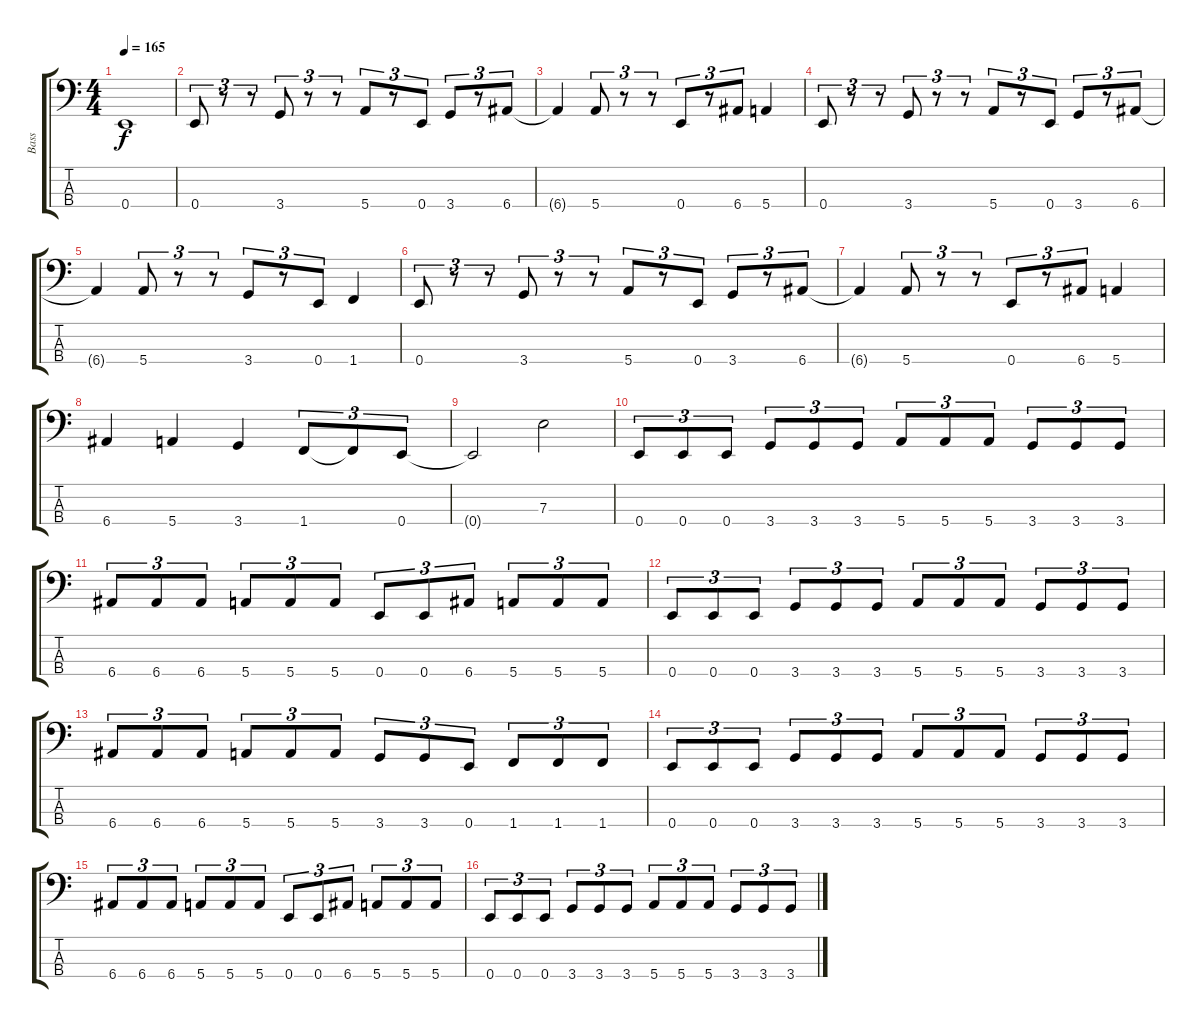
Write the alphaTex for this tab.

\track ("Bass" "Bass") {instrument electricbassfinger}
\staff {score tabs}
\tuning (G2 D2 A1 E1) {hide}
\ts (4 4)
\tempo 165
\clef f4
\ks c
0.4{t}.1{dy f} |
0.4.8{tu (3 2)} r.8{tu (3 2)} r.8{tu (3 2)} 3.4.8{tu (3 2)} r.8{tu (3 2)} r.8{tu (3 2)} 5.4.8{tu (3 2)} r.8{tu (3 2)} 0.4.8{tu (3 2)} 3.4.8{tu (3 2)} r.8{tu (3 2)} 6.4.8{tu (3 2)} |
6.4{t}.4 5.4.8{tu (3 2)} r.8{tu (3 2)} r.8{tu (3 2)} 0.4.8{tu (3 2)} r.8{tu (3 2)} 6.4.8{tu (3 2)} 5.4.4 |
0.4.8{tu (3 2)} r.8{tu (3 2)} r.8{tu (3 2)} 3.4.8{tu (3 2)} r.8{tu (3 2)} r.8{tu (3 2)} 5.4.8{tu (3 2)} r.8{tu (3 2)} 0.4.8{tu (3 2)} 3.4.8{tu (3 2)} r.8{tu (3 2)} 6.4.8{tu (3 2)} |
6.4{t}.4 5.4.8{tu (3 2)} r.8{tu (3 2)} r.8{tu (3 2)} 3.4.8{tu (3 2)} r.8{tu (3 2)} 0.4.8{tu (3 2)} 1.4.4 |
0.4.8{tu (3 2)} r.8{tu (3 2)} r.8{tu (3 2)} 3.4.8{tu (3 2)} r.8{tu (3 2)} r.8{tu (3 2)} 5.4.8{tu (3 2)} r.8{tu (3 2)} 0.4.8{tu (3 2)} 3.4.8{tu (3 2)} r.8{tu (3 2)} 6.4.8{tu (3 2)} |
6.4{t}.4 5.4.8{tu (3 2)} r.8{tu (3 2)} r.8{tu (3 2)} 0.4.8{tu (3 2)} r.8{tu (3 2)} 6.4.8{tu (3 2)} 5.4.4 |
6.4.4 5.4.4 3.4.4 1.4.8{tu (3 2)} 1.4{t}.8{tu (3 2)} 0.4.8{tu (3 2)} |
0.4{t}.2 7.3.2 |
0.4.8{tu (3 2)} 0.4.8{tu (3 2)} 0.4.8{tu (3 2)} 3.4.8{tu (3 2)} 3.4.8{tu (3 2)} 3.4.8{tu (3 2)} 5.4.8{tu (3 2)} 5.4.8{tu (3 2)} 5.4.8{tu (3 2)} 3.4.8{tu (3 2)} 3.4.8{tu (3 2)} 3.4.8{tu (3 2)} |
6.4.8{tu (3 2)} 6.4.8{tu (3 2)} 6.4.8{tu (3 2)} 5.4.8{tu (3 2)} 5.4.8{tu (3 2)} 5.4.8{tu (3 2)} 0.4.8{tu (3 2)} 0.4.8{tu (3 2)} 6.4.8{tu (3 2)} 5.4.8{tu (3 2)} 5.4.8{tu (3 2)} 5.4.8{tu (3 2)} |
0.4.8{tu (3 2)} 0.4.8{tu (3 2)} 0.4.8{tu (3 2)} 3.4.8{tu (3 2)} 3.4.8{tu (3 2)} 3.4.8{tu (3 2)} 5.4.8{tu (3 2)} 5.4.8{tu (3 2)} 5.4.8{tu (3 2)} 3.4.8{tu (3 2)} 3.4.8{tu (3 2)} 3.4.8{tu (3 2)} |
6.4.8{tu (3 2)} 6.4.8{tu (3 2)} 6.4.8{tu (3 2)} 5.4.8{tu (3 2)} 5.4.8{tu (3 2)} 5.4.8{tu (3 2)} 3.4.8{tu (3 2)} 3.4.8{tu (3 2)} 0.4.8{tu (3 2)} 1.4.8{tu (3 2)} 1.4.8{tu (3 2)} 1.4.8{tu (3 2)} |
0.4.8{tu (3 2)} 0.4.8{tu (3 2)} 0.4.8{tu (3 2)} 3.4.8{tu (3 2)} 3.4.8{tu (3 2)} 3.4.8{tu (3 2)} 5.4.8{tu (3 2)} 5.4.8{tu (3 2)} 5.4.8{tu (3 2)} 3.4.8{tu (3 2)} 3.4.8{tu (3 2)} 3.4.8{tu (3 2)} |
6.4.8{tu (3 2)} 6.4.8{tu (3 2)} 6.4.8{tu (3 2)} 5.4.8{tu (3 2)} 5.4.8{tu (3 2)} 5.4.8{tu (3 2)} 0.4.8{tu (3 2)} 0.4.8{tu (3 2)} 6.4.8{tu (3 2)} 5.4.8{tu (3 2)} 5.4.8{tu (3 2)} 5.4.8{tu (3 2)} |
0.4.8{tu (3 2)} 0.4.8{tu (3 2)} 0.4.8{tu (3 2)} 3.4.8{tu (3 2)} 3.4.8{tu (3 2)} 3.4.8{tu (3 2)} 5.4.8{tu (3 2)} 5.4.8{tu (3 2)} 5.4.8{tu (3 2)} 3.4.8{tu (3 2)} 3.4.8{tu (3 2)} 3.4.8{tu (3 2)}
